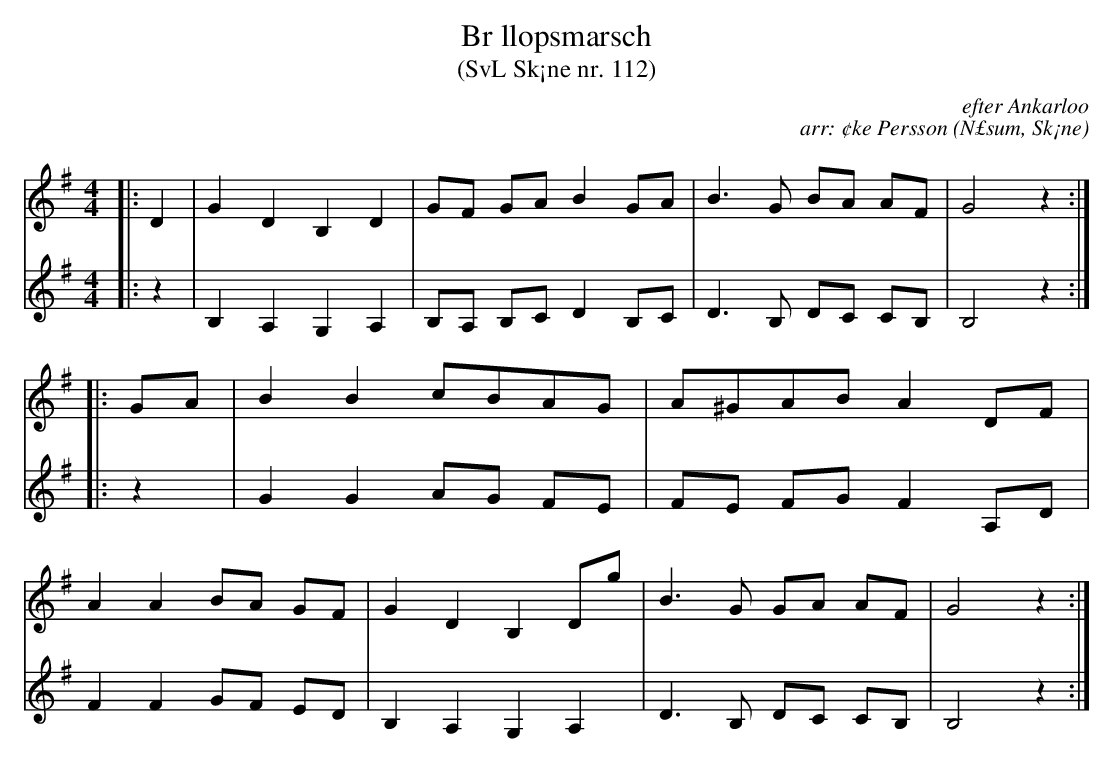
X:1
T:Br llopsmarsch
T:(SvL Sk¡ne nr. 112)
C:efter Ankarloo
C:arr: ¢ke Persson
O:N£sum, Sk¡ne
M:4/4
L:1/8
K:G
V:1
|: D2 | G2 D2 B,2 D2 | GF GA B2 GA | B3 G BA AF | G4 z2 :|
|: GA | B2 B2 cBAG | A^GAB A2 DF |
A2 A2 BA GF | G2 D2 B,2 Dg | B3 G GA AF | G4 z2 :|
V:2
|: z2 | B,2 A,2 G,2 A,2 | B,A, B,C D2 B,C | D3 B, DC CB, | B,4 z2 :|
|: z2 | G2 G2 AG FE | FE FG F2 A,D |
F2 F2 GF ED | B,2 A,2 G,2 A,2 | D3 B, DC CB, | B,4 z2 :|
